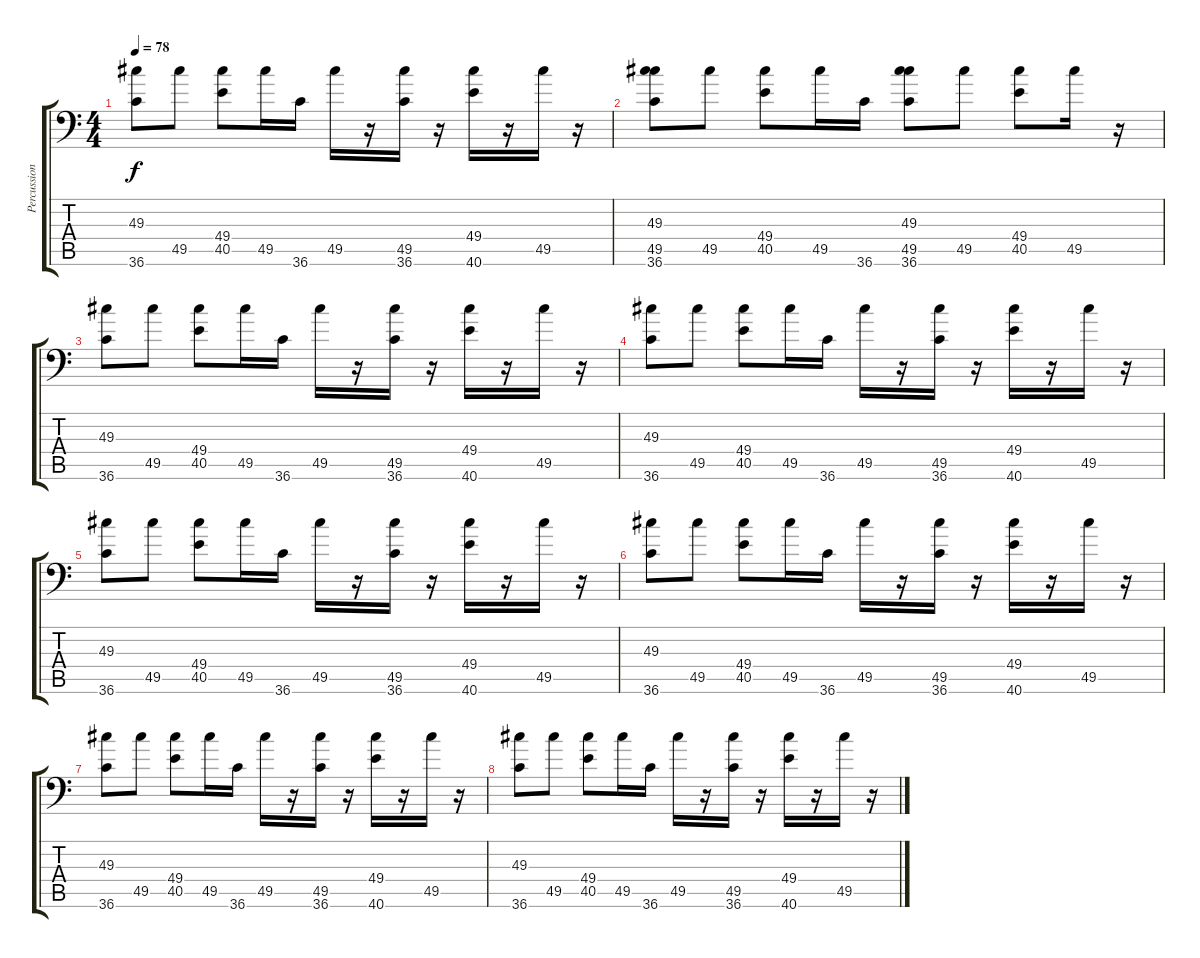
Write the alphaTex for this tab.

\track ("Percussion" "Percussion") {instrument acousticgrandpiano}
\staff {score tabs}
\tuning (C-1 C-1 C-1 C-1 C-1 C-1) {hide}
\ts (4 4)
\tempo 78
\clef f4
\ks c
(49.3 36.6).8{dy f} 49.5.8 (49.4 40.5).8 49.5.16 36.6.16 49.5.16 r.16 (49.5 36.6).16 r.16 (49.4 40.6).16 r.16 49.5.16 r.16 |
(49.3 49.5 36.6).8 49.5.8 (49.4 40.5).8 49.5.16 36.6.16 (49.3 49.5 36.6).8 49.5.8 (49.4 40.5).8 49.5.16 r.16 |
(49.3 36.6).8 49.5.8 (49.4 40.5).8 49.5.16 36.6.16 49.5.16 r.16 (49.5 36.6).16 r.16 (49.4 40.6).16 r.16 49.5.16 r.16 |
(49.3 36.6).8 49.5.8 (49.4 40.5).8 49.5.16 36.6.16 49.5.16 r.16 (49.5 36.6).16 r.16 (49.4 40.6).16 r.16 49.5.16 r.16 |
(49.3 36.6).8 49.5.8 (49.4 40.5).8 49.5.16 36.6.16 49.5.16 r.16 (49.5 36.6).16 r.16 (49.4 40.6).16 r.16 49.5.16 r.16 |
(49.3 36.6).8 49.5.8 (49.4 40.5).8 49.5.16 36.6.16 49.5.16 r.16 (49.5 36.6).16 r.16 (49.4 40.6).16 r.16 49.5.16 r.16 |
(49.3 36.6).8 49.5.8 (49.4 40.5).8 49.5.16 36.6.16 49.5.16 r.16 (49.5 36.6).16 r.16 (49.4 40.6).16 r.16 49.5.16 r.16 |
(49.3 36.6).8 49.5.8 (49.4 40.5).8 49.5.16 36.6.16 49.5.16 r.16 (49.5 36.6).16 r.16 (49.4 40.6).16 r.16 49.5.16 r.16
